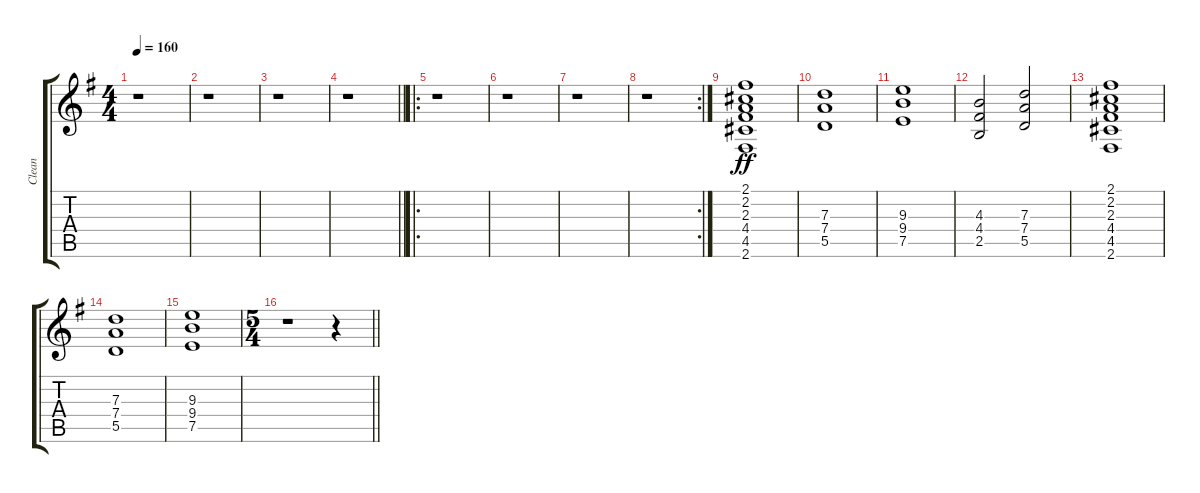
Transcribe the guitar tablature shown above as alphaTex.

\track ("Clean" "Clean") {instrument electricguitarclean}
\staff {score tabs}
\tuning (E4 B3 G3 D3 A2 E2) {hide}
\ts (4 4)
\tempo 160
\clef g2
\ks g
r.1{dy ff} |
r.1 |
r.1 |
\barLineRight lightlight
r.1 |
\ro
r.1 |
r.1 |
r.1 |
\rc 2
r.1 |
(2.1 2.2 2.3 4.4 4.5 2.6).1 |
(7.3 7.4 5.5).1 |
(9.3 9.4 7.5).1 |
(4.3 4.4 2.5).2 (7.3 7.4 5.5).2 |
(2.1 2.2 2.3 4.4 4.5 2.6).1 |
(7.3 7.4 5.5).1 |
(9.3 9.4 7.5).1 |
\ts (5 4)
\barLineRight lightlight
r.1 r.4
